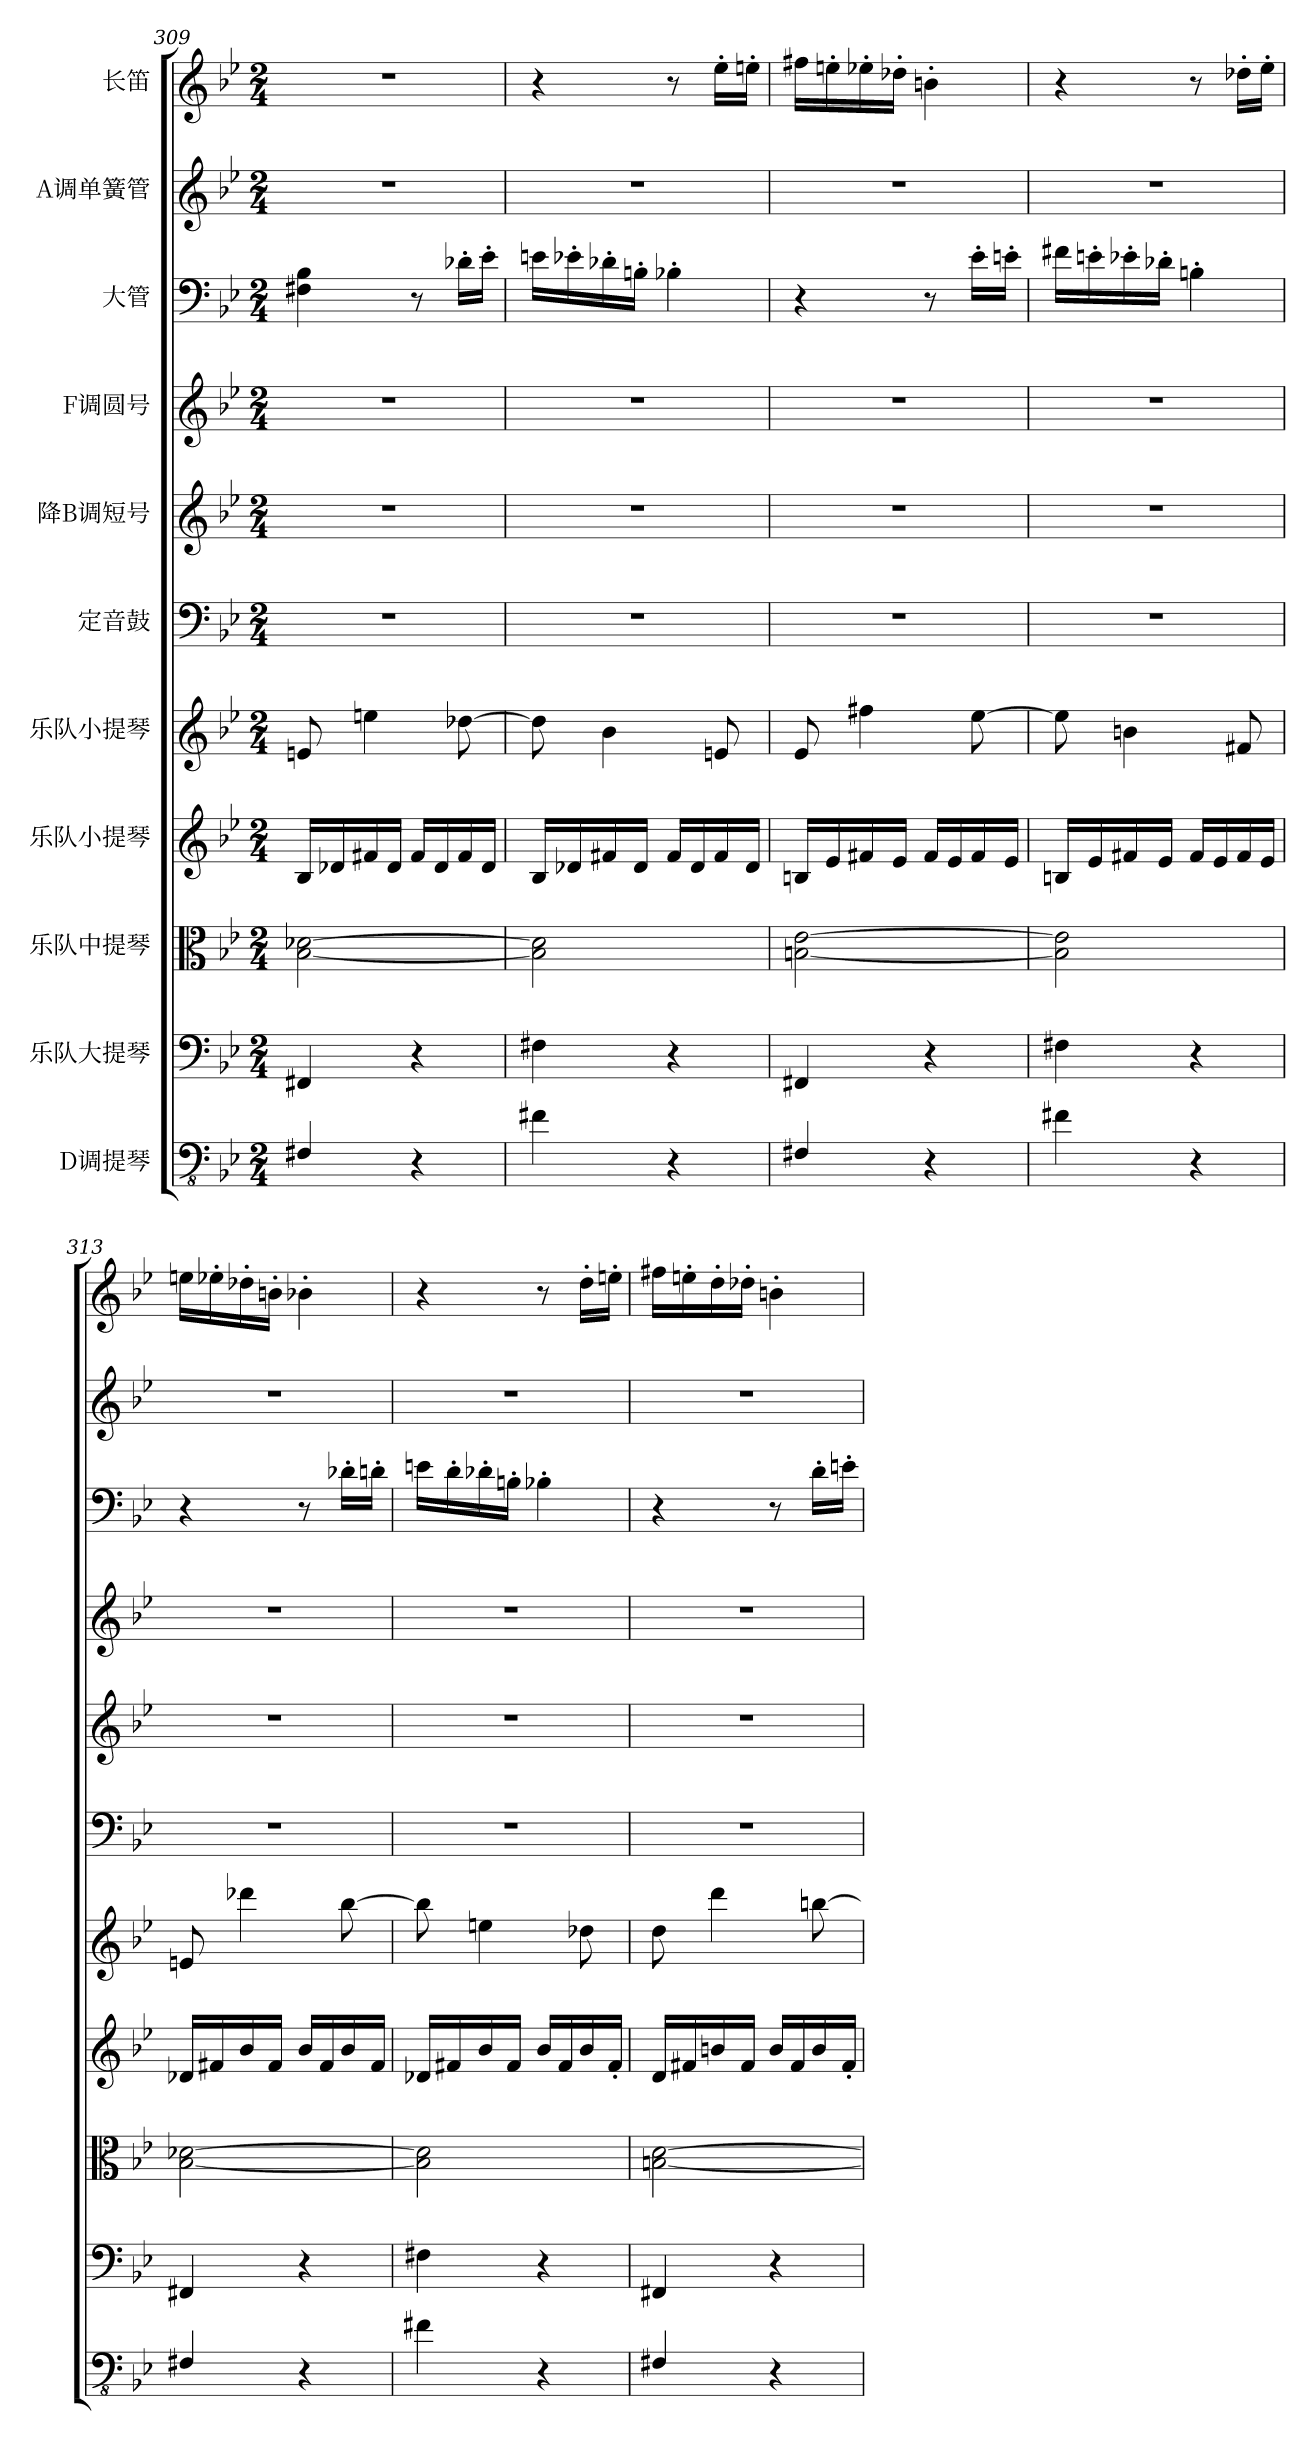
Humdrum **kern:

**kern	**kern	**kern	**kern	**kern	**kern	**kern	**kern	**kern	**kern	**kern
*part11	*part10	*part9	*part8	*part7	*part6	*part5	*part4	*part3	*part2	*part1
*staff11	*staff10	*staff9	*staff8	*staff7	*staff6	*staff5	*staff4	*staff3	*staff2	*staff1
*I"D调提琴	*I"乐队大提琴	*I"乐队中提琴	*I"乐队小提琴	*I"乐队小提琴	*I"定音鼓	*I"降B调短号	*I"F调圆号	*I"大管	*I"A调单簧管	*I"长笛
!!LO:PB:g=z
*clefFv4	*clefF4	*clefC3	*clefG2	*clefG2	*clefF4	*clefG2	*clefG2	*clefF4	*clefG2	*clefG2
*ITrd7c12	*	*	*	*	*	*ITrd1c2	*ITrd4c7	*	*ITrd2c3	*
*k[b-e-]	*k[b-e-]	*k[b-e-]	*k[b-e-]	*k[b-e-]	*k[b-e-]	*k[b-e-a-d-]	*k[b-e-a-]	*k[b-e-]	*k[f#]	*k[b-e-]
*M2/4	*M2/4	*M2/4	*M2/4	*M2/4	*M2/4	*M2/4	*M2/4	*M2/4	*M2/4	*M2/4
=309	=309	=309	=309	=309	=309	=309	=309	=309	=309	=309
4FFF#X/	4FF#X/	[2B-\ [2d-X\	16B-/LL	8en/	2r	2r	2r	4F#X\ 4B-\	2r	2r
.	.	.	16d-X/	.	.	.	.	.	.	.
.	.	.	16f#X/	4een\	.	.	.	.	.	.
.	.	.	16d-/JJ	.	.	.	.	.	.	.
4r	4r	.	16f#/LL	.	.	.	.	8r	.	.
.	.	.	16d-/	.	.	.	.	.	.	.
.	.	.	16f#/	[8dd-X\	.	.	.	16d-X'\LL	.	.
.	.	.	16d-/JJ	.	.	.	.	16e-'\JJ	.	.
=310	=310	=310	=310	=310	=310	=310	=310	=310	=310	=310
4FF#X\	4F#X\	2B-\] 2d-\]	16B-/LL	8dd-\]	2r	2r	2r	16en\LL	2r	4r
.	.	.	16d-X/	.	.	.	.	16e-X'\	.	.
.	.	.	16f#X/	4b-\	.	.	.	16d-X'\	.	.
.	.	.	16d-/JJ	.	.	.	.	16Bn'\JJ	.	.
4r	4r	.	16f#/LL	.	.	.	.	4B-X'\	.	8r
.	.	.	16d-/	.	.	.	.	.	.	.
.	.	.	16f#/	8en/	.	.	.	.	.	16ee-'\LL
.	.	.	16d-/JJ	.	.	.	.	.	.	16een'\JJ
=311	=311	=311	=311	=311	=311	=311	=311	=311	=311	=311
4FFF#X/	4FF#X/	[2Bn\ [2e-\	16Bn/LL	8e-/	2r	2r	2r	4r	2r	16ff#X\LL
.	.	.	16e-/	.	.	.	.	.	.	16een'\
.	.	.	16f#X/	4ff#X\	.	.	.	.	.	16ee-X'\
.	.	.	16e-/JJ	.	.	.	.	.	.	16dd-X'\JJ
4r	4r	.	16f#/LL	.	.	.	.	8r	.	4bn'\
.	.	.	16e-/	.	.	.	.	.	.	.
.	.	.	16f#/	[8ee-\	.	.	.	16e-'\LL	.	.
.	.	.	16e-/JJ	.	.	.	.	16en'\JJ	.	.
!!LO:PB:g=z
=312	=312	=312	=312	=312	=312	=312	=312	=312	=312	=312
4FF#X\	4F#X\	2B\] 2e-\]	16Bn/LL	8ee-\]	2r	2r	2r	16f#X\LL	2r	4r
.	.	.	16e-/	.	.	.	.	16en'\	.	.
.	.	.	16f#X/	4bn\	.	.	.	16e-X'\	.	.
.	.	.	16e-/JJ	.	.	.	.	16d-X'\JJ	.	.
4r	4r	.	16f#/LL	.	.	.	.	4Bn'\	.	8r
.	.	.	16e-/	.	.	.	.	.	.	.
.	.	.	16f#/	8f#X/	.	.	.	.	.	16dd-X'\LL
.	.	.	16e-/JJ	.	.	.	.	.	.	16ee-'\JJ
=313	=313	=313	=313	=313	=313	=313	=313	=313	=313	=313
4FFF#X/	4FF#X/	[2B-\ [2d-X\	16d-X/LL	8en/	2r	2r	2r	4r	2r	16een\LL
.	.	.	16f#X/	.	.	.	.	.	.	16ee-X'\
.	.	.	16b-/	4ddd-X\	.	.	.	.	.	16dd-X'\
.	.	.	16f#/JJ	.	.	.	.	.	.	16bn'\JJ
4r	4r	.	16b-/LL	.	.	.	.	8r	.	4b-X'\
.	.	.	16f#/	.	.	.	.	.	.	.
.	.	.	16b-/	[8bb-\	.	.	.	16d-X'\LL	.	.
.	.	.	16f#/JJ	.	.	.	.	16dn'\JJ	.	.
=314	=314	=314	=314	=314	=314	=314	=314	=314	=314	=314
4FF#X\	4F#X\	2B-\] 2d-\]	16d-X/LL	8bb-\]	2r	2r	2r	16en\LL	2r	4r
.	.	.	16f#X/	.	.	.	.	16d'\	.	.
.	.	.	16b-/	4een\	.	.	.	16d-X'\	.	.
.	.	.	16f#/JJ	.	.	.	.	16Bn'\JJ	.	.
4r	4r	.	16b-/LL	.	.	.	.	4B-X'\	.	8r
.	.	.	16f#/	.	.	.	.	.	.	.
.	.	.	16b-/	8dd-X\	.	.	.	.	.	16dd'\LL
.	.	.	16f#'/JJ	.	.	.	.	.	.	16een'\JJ
!!LO:PB:g=z
=315	=315	=315	=315	=315	=315	=315	=315	=315	=315	=315
4FFF#X/	4FF#X/	[2Bn\ [2d\	16d/LL	8dd\	2r	2r	2r	4r	2r	16ff#X\LL
.	.	.	16f#X/	.	.	.	.	.	.	16een'\
.	.	.	16bn/	4ddd\	.	.	.	.	.	16dd'\
.	.	.	16f#/JJ	.	.	.	.	.	.	16dd-X'\JJ
4r	4r	.	16b/LL	.	.	.	.	8r	.	4bn'\
.	.	.	16f#/	.	.	.	.	.	.	.
.	.	.	16b/	[8bbn\	.	.	.	16d'\LL	.	.
.	.	.	16f#'/JJ	.	.	.	.	16en'\JJ	.	.
=	=	=	=	=	=	=	=	=	=	=
*-	*-	*-	*-	*-	*-	*-	*-	*-	*-	*-
